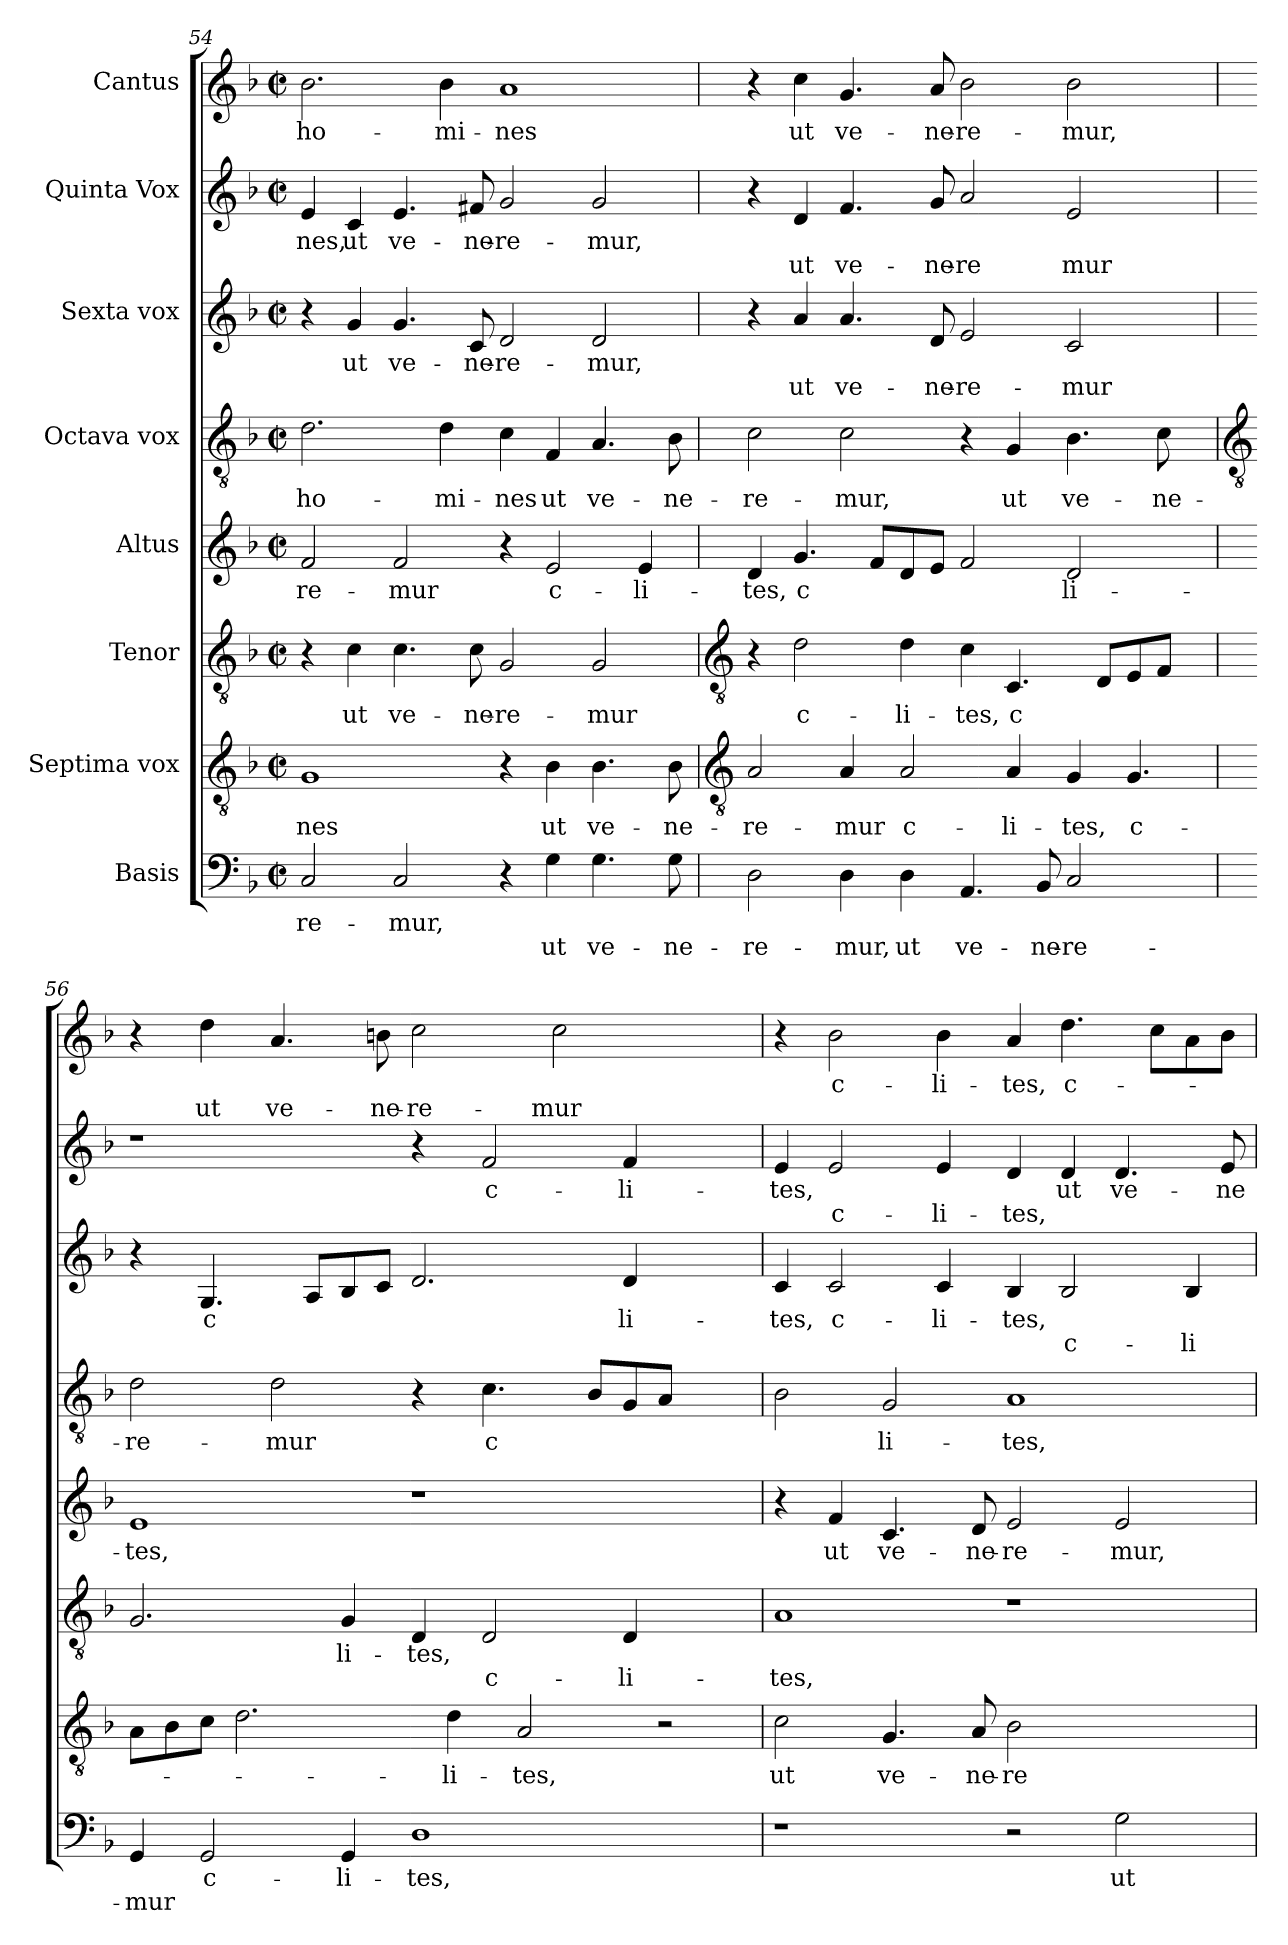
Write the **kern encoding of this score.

**kern	**text	**text	**kern	**text	**kern	**text	**text	**kern	**text	**kern	**text	**kern	**text	**text	**kern	**text	**text	**kern	**text	**text
*part8	*part8	*part8	*part7	*part7	*part6	*part6	*part6	*part5	*part5	*part4	*part4	*part3	*part3	*part3	*part2	*part2	*part2	*part1	*part1	*part1
*staff8	*staff8	*staff8	*staff7	*staff7	*staff6	*staff6	*staff6	*staff5	*staff5	*staff4	*staff4	*staff3	*staff3	*staff3	*staff2	*staff2	*staff2	*staff1	*staff1	*staff1
*I"Basis	*	*	*I"Septima vox	*	*I"Tenor	*	*	*I"Altus	*	*I"Octava vox	*	*I"Sexta vox	*	*	*I"Quinta Vox	*	*	*I"Cantus	*	*
!!LO:LB:g=z
*clefF4	*	*	*clefGv2	*	*clefGv2	*	*	*clefG2	*	*clefGv2	*	*clefG2	*	*	*clefG2	*	*	*clefG2	*	*
*k[b-]	*	*	*k[b-]	*	*k[b-]	*	*	*k[b-]	*	*k[b-]	*	*k[b-]	*	*	*k[b-]	*	*	*k[b-]	*	*
*F:	*	*	*F:	*	*F:	*	*	*F:	*	*F:	*	*F:	*	*	*F:	*	*	*F:	*	*
*M4/2	*	*	*M4/2	*	*M4/2	*	*	*M4/2	*	*M4/2	*	*M4/2	*	*	*M4/2	*	*	*M4/2	*	*
*met(c|)	*	*	*met(c|)	*	*met(c|)	*	*	*met(c|)	*	*met(c|)	*	*met(c|)	*	*	*met(c|)	*	*	*met(c|)	*	*
=54	=54	=54	=54	=54	=54	=54	=54	=54	=54	=54	=54	=54	=54	=54	=54	=54	=54	=54	=54	=54
!	!LO:LY:b	!	!	!LO:LY:b	!	!	!	!	!LO:LY:b	!	!LO:LY:b	!	!	!	!	!LO:LY:b	!	!	!LO:LY:b	!
2C	-re-	.	1G	-nes	4r	.	.	2f	-re-	2.d	ho-	4r	.	.	4e	-nes,	.	2.b-	ho-	.
!	!	!	!	!	!	!LO:LY:b	!	!	!	!	!	!	!LO:LY:b	!	!	!LO:LY:b	!	!	!	!
.	.	.	.	.	4c	ut	.	.	.	.	.	4g	ut	.	4c	ut	.	.	.	.
!	!LO:LY:b	!	!	!	!	!LO:LY:b	!	!	!LO:LY:b	!	!	!	!LO:LY:b	!	!	!LO:LY:b	!	!	!	!
2C	-mur,	.	.	.	4.c	ve-	.	2f	-mur	.	.	4.g	ve-	.	4.e	ve-	.	.	.	.
!	!	!	!	!	!	!	!	!	!	!	!LO:LY:b	!	!	!	!	!	!	!	!LO:LY:b	!
.	.	.	.	.	.	.	.	.	.	4d	-mi-	.	.	.	.	.	.	4b-	-mi-	.
!	!	!	!	!	!	!LO:LY:b	!	!	!	!	!	!	!LO:LY:b	!	!	!LO:LY:b	!	!	!	!
.	.	.	.	.	8c	-ne-	.	.	.	.	.	8c	-ne-	.	8f#X	-ne-	.	.	.	.
!	!	!	!	!	!	!LO:LY:b	!	!	!	!	!LO:LY:b	!	!LO:LY:b	!	!	!LO:LY:b	!	!	!LO:LY:b	!
4r	.	.	4r	.	2G	-re-	.	4r	.	4c	-nes	2d	-re-	.	2g	-re-	.	1a	-nes	.
!	!	!LO:LY:b	!	!LO:LY:b	!	!	!	!	!LO:LY:b	!	!LO:LY:b	!	!	!	!	!	!	!	!	!
4G	.	ut	4B-	ut	.	.	.	2e	c-	4F	ut	.	.	.	.	.	.	.	.	.
!	!	!LO:LY:b	!	!LO:LY:b	!	!LO:LY:b	!	!	!	!	!LO:LY:b	!	!LO:LY:b	!	!	!LO:LY:b	!	!	!	!
4.G	.	ve-	4.B-	ve-	2G	-mur	.	.	.	4.A	ve-	2d	-mur,	.	2g	-mur,	.	.	.	.
!	!	!	!	!	!	!	!	!	!LO:LY:b	!	!	!	!	!	!	!	!	!	!	!
.	.	.	.	.	.	.	.	4e	-li-	.	.	.	.	.	.	.	.	.	.	.
!	!	!LO:LY:b	!	!LO:LY:b	!	!	!	!	!	!	!LO:LY:b	!	!	!	!	!	!	!	!	!
8G	.	-ne-	8B-	-ne-	.	.	.	.	.	8B-	-ne-	.	.	.	.	.	.	.	.	.
!!LO:LB:g=z
=55	=55	=55	=55	=55	=55	=55	=55	=55	=55	=55	=55	=55	=55	=55	=55	=55	=55	=55	=55	=55
*	*	*	*clefGv2	*	*clefGv2	*	*	*	*	*	*	*	*	*	*	*	*	*	*	*
!	!	!LO:LY:b	!	!LO:LY:b	!	!	!	!	!LO:LY:b	!	!LO:LY:b	!	!	!	!	!	!	!	!	!
2D	.	-re-	2A	-re-	4r	.	.	4d	-tes,	2c	-re-	4r	.	.	4r	.	.	4r	.	.
!	!	!	!	!	!	!LO:LY:b	!	!	!LO:LY:b	!	!	!	!	!LO:LY:b	!	!	!LO:LY:b	!	!LO:LY:b	!
.	.	.	.	.	2d	c-	.	4.g	c	.	.	4a	.	ut	4d	.	ut	4cc	ut	.
!	!	!LO:LY:b	!	!LO:LY:b	!	!	!	!	!	!	!LO:LY:b	!	!	!LO:LY:b	!	!	!LO:LY:b	!	!LO:LY:b	!
4D	.	-mur,	4A	-mur	.	.	.	.	.	2c	-mur,	4.a	.	ve-	4.f	.	ve-	4.g	ve-	.
.	.	.	.	.	.	.	.	8fL	.	.	.	.	.	.	.	.	.	.	.	.
!	!	!LO:LY:b	!	!LO:LY:b	!	!LO:LY:b	!	!	!	!	!	!	!	!	!	!	!	!	!	!
4D	.	ut	2A	c-	4d	-li-	.	8d	.	.	.	.	.	.	.	.	.	.	.	.
!	!	!	!	!	!	!	!	!	!	!	!	!	!	!LO:LY:b	!	!	!LO:LY:b	!	!LO:LY:b	!
.	.	.	.	.	.	.	.	8eJ	.	.	.	8d	.	-ne-	8g	.	-ne-	8a	-ne-	.
!	!	!LO:LY:b	!	!	!	!LO:LY:b	!	!	!	!	!	!	!	!LO:LY:b	!	!	!LO:LY:b	!	!LO:LY:b	!
4.AA	.	ve-	.	.	4c	-tes,	.	2f	.	4r	.	2e	.	-re-	2a	.	-re	2b-	-re-	.
!	!	!	!	!LO:LY:b	!	!LO:LY:b	!	!	!	!	!LO:LY:b	!	!	!	!	!	!	!	!	!
.	.	.	4A	-li-	4.C	c	.	.	.	4G	ut	.	.	.	.	.	.	.	.	.
!	!	!LO:LY:b	!	!	!	!	!	!	!	!	!	!	!	!	!	!	!	!	!	!
8BB-	.	-ne-	.	.	.	.	.	.	.	.	.	.	.	.	.	.	.	.	.	.
!	!	!LO:LY:b	!	!LO:LY:b	!	!	!	!	!LO:LY:b	!	!LO:LY:b	!	!	!LO:LY:b	!	!	!LO:LY:b	!	!LO:LY:b	!
2C	.	-re-	4G	-tes,	.	.	.	2d	li-	4.B-	ve-	2c	.	-mur	2e	.	mur	2b-	-mur,	.
.	.	.	.	.	8DL	.	.	.	.	.	.	.	.	.	.	.	.	.	.	.
!	!	!	!	!LO:LY:b	!	!	!	!	!	!	!	!	!	!	!	!	!	!	!	!
.	.	.	4.G	c-	8E	.	.	.	.	.	.	.	.	.	.	.	.	.	.	.
!	!	!	!	!	!	!	!	!	!	!	!LO:LY:b	!	!	!	!	!	!	!	!	!
.	.	.	.	.	8FJ	.	.	.	.	8c	-ne-	.	.	.	.	.	.	.	.	.
8ryy	.	.	.	.	8ryy	.	.	8ryy	.	8ryy	.	8ryy	.	.	8ryy	.	.	8ryy	.	.
!!LO:LB:g=z
=56	=56	=56	=56	=56	=56	=56	=56	=56	=56	=56	=56	=56	=56	=56	=56	=56	=56	=56	=56	=56
*	*	*	*	*	*	*	*	*	*	*clefGv2	*	*	*	*	*	*	*	*	*	*
!	!	!LO:LY:b	!	!	!	!	!	!	!LO:LY:b	!	!LO:LY:b	!	!	!	!	!	!	!	!	!
4GG	.	-mur	8AL	.	2.G	.	.	1e	-tes,	2d	-re-	4r	.	.	1r	.	.	4r	.	.
.	.	.	8B-	.	.	.	.	.	.	.	.	.	.	.	.	.	.	.	.	.
!	!LO:LY:b	!	!	!	!	!	!	!	!	!	!	!	!LO:LY:b	!	!	!	!	!	!	!LO:LY:b
2GG	c-	.	8cJ	.	.	.	.	.	.	.	.	4.G	c	.	.	.	.	4dd	.	ut
.	.	.	2.d	.	.	.	.	.	.	.	.	.	.	.	.	.	.	.	.	.
!	!	!	!	!	!	!	!	!	!	!	!LO:LY:b	!	!	!	!	!	!	!	!	!LO:LY:b
.	.	.	.	.	.	.	.	.	.	2d	-mur	.	.	.	.	.	.	4.a	.	ve-
.	.	.	.	.	.	.	.	.	.	.	.	8AL	.	.	.	.	.	.	.	.
!	!LO:LY:b	!	!	!	!	!LO:LY:b	!	!	!	!	!	!	!	!	!	!	!	!	!	!
4GG	-li-	.	.	.	4G	li-	.	.	.	.	.	8B-	.	.	.	.	.	.	.	.
!	!	!	!	!	!	!	!	!	!	!	!	!	!	!	!	!	!	!	!	!LO:LY:b
.	.	.	.	.	.	.	.	.	.	.	.	8cJ	.	.	.	.	.	8bn	.	-ne-
!	!LO:LY:b	!	!	!	!	!LO:LY:b	!	!	!	!	!	!	!	!	!	!	!	!	!	!LO:LY:b
1D	-tes,	.	.	.	4D	-tes,	.	1r	.	4r	.	2.d	.	.	4r	.	.	2cc	.	-re-
!	!	!	!	!LO:LY:b	!	!	!	!	!	!	!	!	!	!	!	!	!	!	!	!
.	.	.	4d	-li-	.	.	.	.	.	.	.	.	.	.	.	.	.	.	.	.
!	!	!	!	!	!	!	!LO:LY:b	!	!	!	!LO:LY:b	!	!	!	!	!LO:LY:b	!	!	!	!
.	.	.	.	.	2D	.	c-	.	.	4.c	c	.	.	.	2f	c-	.	.	.	.
!	!	!	!	!LO:LY:b	!	!	!	!	!	!	!	!	!	!	!	!	!	!	!	!
.	.	.	2A	-tes,	.	.	.	.	.	.	.	.	.	.	.	.	.	.	.	.
!	!	!	!	!	!	!	!	!	!	!	!	!	!	!	!	!	!	!	!	!LO:LY:b
.	.	.	.	.	.	.	.	.	.	.	.	.	.	.	.	.	.	2cc	.	-mur
.	.	.	.	.	.	.	.	.	.	8B-L	.	.	.	.	.	.	.	.	.	.
!	!	!	!	!	!	!	!LO:LY:b	!	!	!	!	!	!LO:LY:b	!	!	!LO:LY:b	!	!	!	!
.	.	.	.	.	4D	.	-li-	.	.	8G	.	4d	li-	.	4f	-li-	.	.	.	.
.	.	.	2r	.	.	.	.	.	.	8AJ	.	.	.	.	.	.	.	.	.	.
4.ryy	.	.	.	.	4.ryy	.	.	4.ryy	.	4.ryy	.	4.ryy	.	.	4.ryy	.	.	4.ryy	.	.
!!LO:LB:g=z
=57	=57	=57	=57	=57	=57	=57	=57	=57	=57	=57	=57	=57	=57	=57	=57	=57	=57	=57	=57	=57
!	!	!	!	!LO:LY:b	!	!	!LO:LY:b	!	!	!	!	!	!LO:LY:b	!	!	!LO:LY:b	!	!	!	!
1r	.	.	2c	ut	1A	.	-tes,	4r	.	2B-	.	4c	-tes,	.	4e	-tes,	.	4r	.	.
!	!	!	!	!	!	!	!	!	!LO:LY:b	!	!	!	!LO:LY:b	!	!	!	!LO:LY:b	!	!LO:LY:b	!
.	.	.	.	.	.	.	.	4f	ut	.	.	2c	c-	.	2e	.	c-	2b-	c-	.
!	!	!	!	!LO:LY:b	!	!	!	!	!LO:LY:b	!	!LO:LY:b	!	!	!	!	!	!	!	!	!
.	.	.	4.G	ve-	.	.	.	4.c	ve-	2G	li-	.	.	.	.	.	.	.	.	.
!	!	!	!	!	!	!	!	!	!	!	!	!	!LO:LY:b	!	!	!	!LO:LY:b	!	!LO:LY:b	!
.	.	.	.	.	.	.	.	.	.	.	.	4c	-li-	.	4e	.	-li-	4b-	-li-	.
!	!	!	!	!LO:LY:b	!	!	!	!	!LO:LY:b	!	!	!	!	!	!	!	!	!	!	!
.	.	.	8A	-ne-	.	.	.	8d	-ne-	.	.	.	.	.	.	.	.	.	.	.
!	!	!	!	!LO:LY:b	!	!	!	!	!LO:LY:b	!	!LO:LY:b	!	!LO:LY:b	!	!	!	!LO:LY:b	!	!LO:LY:b	!
2r	.	.	2B-	-re-	1r	.	.	2e	-re-	1A	-tes,	4B-	-tes,	.	4d	.	-tes,	4a	-tes,	.
!	!	!	!	!	!	!	!	!	!	!	!	!	!	!LO:LY:b	!	!LO:LY:b	!	!	!LO:LY:b	!
.	.	.	.	.	.	.	.	.	.	.	.	2B-	.	c-	4d	ut	.	4.dd	c-	.
!	!LO:LY:b	!	!	!	!	!	!	!	!LO:LY:b	!	!	!	!	!	!	!LO:LY:b	!	!	!	!
2G	ut	.	2ryy	.	.	.	.	2e	-mur,	.	.	.	.	.	4.d	ve-	.	.	.	.
.	.	.	.	.	.	.	.	.	.	.	.	.	.	.	.	.	.	8ccL	.	.
!	!	!	!	!	!	!	!	!	!	!	!	!	!	!LO:LY:b	!	!	!	!	!	!
.	.	.	.	.	.	.	.	.	.	.	.	4B-	.	-li-	.	.	.	8a	.	.
!	!	!	!	!	!	!	!	!	!	!	!	!	!	!	!	!LO:LY:b	!	!	!	!
.	.	.	.	.	.	.	.	.	.	.	.	.	.	.	8e	-ne-	.	8b-J	.	.
=	=	=	=	=	=	=	=	=	=	=	=	=	=	=	=	=	=	=	=	=
*-	*-	*-	*-	*-	*-	*-	*-	*-	*-	*-	*-	*-	*-	*-	*-	*-	*-	*-	*-	*-
